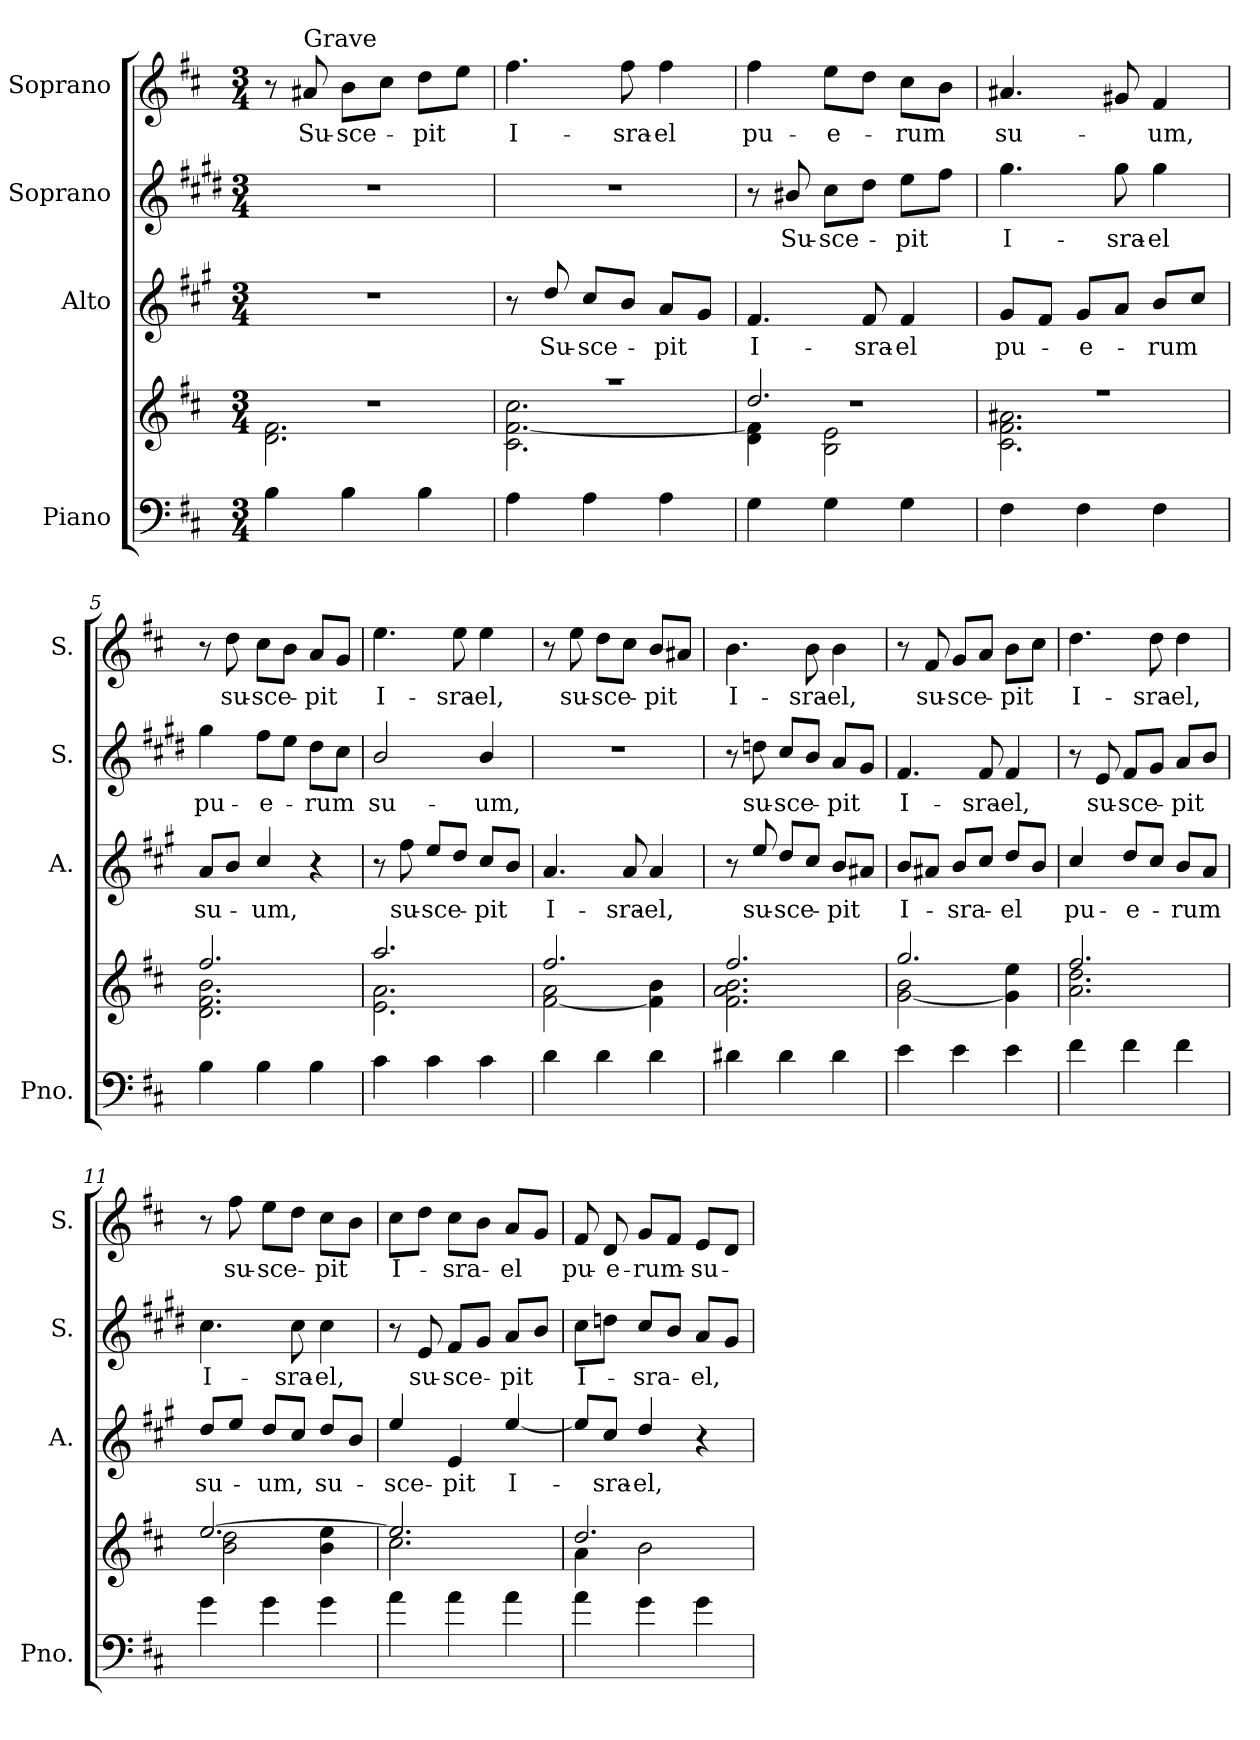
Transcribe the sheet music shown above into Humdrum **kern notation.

**kern	**kern	**kern	**text	**kern	**text	**kern	**text
*part4	*part4	*part3	*part3	*part2	*part2	*part1	*part1
*staff5	*staff4	*staff3	*staff3	*staff2	*staff2	*staff1	*staff1
*I"Piano	*	*I"Alto	*	*I"Soprano	*	*I"Soprano	*
*I'Pno.	*	*I'A.	*	*I'S.	*	*I'S.	*
*clefF4	*clefG2	*clefG2	*	*clefG2	*	*clefG2	*
*	*	*ITrd4c7	*	*ITrd1c2	*	*	*
*k[f#c#]	*k[f#c#]	*k[f#c#]	*	*k[f#c#]	*	*k[f#c#]	*
*D:	*D:	*D:	*	*D:	*	*D:	*
*M3/4	*M3/4	*M3/4	*	*M3/4	*	*M3/4	*
=1	=1	=1	=1	=1	=1	=1	=1
*	*^	*	*	*	*	*	*
4B\	2.r	2.d\ 2.f#\	2.r	.	2.r	.	8r	.
!	!	!	!	!	!	!	!LO:TX:a:t=Grave	!
.	.	.	.	.	.	.	8a#X/	Su-
4B\	.	.	.	.	.	.	8b\L	-sce-
.	.	.	.	.	.	.	8cc#\J	.
4B\	.	.	.	.	.	.	8dd\L	-pit
.	.	.	.	.	.	.	8ee\J	.
=2	=2	=2	=2	=2	=2	=2	=2	=2
4A\	2.r	2.c#\ [2.f#\ 2.cc#\	8r	.	2.r	.	4.ff#\	I-
.	.	.	8g/	Su-	.	.	.	.
4A\	.	.	8f#/L	-sce-	.	.	.	.
.	.	.	8e/J	.	.	.	8ff#\	-sra-
4A\	.	.	8d/L	-pit	.	.	4ff#\	-el
.	.	.	8c#/J	.	.	.	.	.
=3	=3	=3	=3	=3	=3	=3	=3	=3
*	*	*^	*	*	*	*	*	*
4G\	2.r	4d\ 4f#\]	2.dd/	4.B/	I-	8r	.	4ff#\	pu-
.	.	.	.	.	.	8a#X/	Su-	.	.
4G\	.	2B\ 2e\	.	.	.	8b\L	-sce-	8ee\L	-e-
.	.	.	.	8B/	-sra-	8cc#\J	.	8dd\J	.
4G\	.	.	.	4B/	-el	8dd\L	-pit	8cc#\L	-rum
.	.	.	.	.	.	8ee\J	.	8b\J	.
*	*	*v	*v	*	*	*	*	*	*
=4	=4	=4	=4	=4	=4	=4	=4	=4
4F#\	2.r	2.c#\ 2.f#\ 2.a#X\	8c#/L	pu-	4.ff#\	I-	4.a#X/	su-
.	.	.	8B/J	.	.	.	.	.
4F#\	.	.	8c#/L	-e-	.	.	.	.
.	.	.	8d/J	.	8ff#\	-sra-	8g#X/	.
4F#\	.	.	8e/L	-rum	4ff#\	-el	4f#/	-um,
.	.	.	8f#/J	.	.	.	.	.
!!LO:LB:g=z
=5	=5	=5	=5	=5	=5	=5	=5	=5
4B\	2.ff#/	2.d\ 2.f#\ 2.b\	8d/L	su-	4ff#\	pu-	8r	.
.	.	.	8e/J	.	.	.	8dd\	su-
4B\	.	.	4f#/	-um,	8ee\L	-e-	8cc#\L	-sce-
.	.	.	.	.	8dd\J	.	8b\J	.
4B\	.	.	4r	.	8cc#\L	-rum	8a/L	-pit
.	.	.	.	.	8b\J	.	8g/J	.
=6	=6	=6	=6	=6	=6	=6	=6	=6
4c#\	2.aa/	2.e\ 2.a\	8r	.	2a/	su-	4.ee\	I-
.	.	.	8b\	su-	.	.	.	.
4c#\	.	.	8a/L	-sce-	.	.	.	.
.	.	.	8g/J	.	.	.	8ee\	-sra-
4c#\	.	.	8f#/L	-pit	4a/	-um,	4ee\	-el,
.	.	.	8e/J	.	.	.	.	.
=7	=7	=7	=7	=7	=7	=7	=7	=7
4d\	2.ff#/	[2f#\ 2a\	4.d/	I-	2.r	.	8r	.
.	.	.	.	.	.	.	8ee\	su-
4d\	.	.	.	.	.	.	8dd\L	-sce-
.	.	.	8d/	-sra-	.	.	8cc#\J	.
4d\	.	4f#\] 4b\	4d/	-el,	.	.	8b/L	-pit
.	.	.	.	.	.	.	8a#X/J	.
=8	=8	=8	=8	=8	=8	=8	=8	=8
4d#X\	2.ff#/	2.f#\ 2.a\ 2.b\	8r	.	8r	.	4.b\	I-
.	.	.	8a/	su-	8ccn\	su-	.	.
4d#\	.	.	8g/L	-sce-	8b/L	-sce-	.	.
.	.	.	8f#/J	.	8a/J	.	8b\	-sra-
4d#\	.	.	8e/L	-pit	8g/L	-pit	4b\	-el,
.	.	.	8d#X/J	.	8f#/J	.	.	.
!!LO:PB:g=z
=9	=9	=9	=9	=9	=9	=9	=9	=9
4e\	2.gg/	[2g\ 2b\	8e/L	I-	4.e/	I-	8r	.
.	.	.	8d#X/J	.	.	.	8f#/	su-
4e\	.	.	8e/L	-sra-	.	.	8g/L	-sce-
.	.	.	8f#/J	.	8e/	-sra-	8a/J	.
4e\	.	4g\] 4ee\	8g/L	-el	4e/	-el,	8b\L	-pit
.	.	.	8e/J	.	.	.	8cc#\J	.
=10	=10	=10	=10	=10	=10	=10	=10	=10
4f#\	2.ff#/	2.a\ 2.dd\	4f#/	pu-	8r	.	4.dd\	I-
.	.	.	.	.	8d/	su-	.	.
4f#\	.	.	8g/L	-e-	8e/L	-sce-	.	.
.	.	.	8f#/J	.	8f#/J	.	8dd\	-sra-
4f#\	.	.	8e/L	-rum	8g/L	-pit	4dd\	-el,
.	.	.	8d/J	.	8a/J	.	.	.
=11	=11	=11	=11	=11	=11	=11	=11	=11
4g\	[2.ee/	2b\ 2dd\	8g/L	su-	4.b\	I-	8r	.
.	.	.	8a/J	.	.	.	8ff#\	su-
4g\	.	.	8g/L	-um,	.	.	8ee\L	-sce-
.	.	.	8f#/J	.	8b\	-sra-	8dd\J	.
4g\	.	4b\ 4ee\	8g/L	su-	4b\	-el,	8cc#\L	-pit
.	.	.	8e/J	.	.	.	8b\J	.
=12	=12	=12	=12	=12	=12	=12	=12	=12
4a\	2.ee/]	2.cc#\	4a/	-sce-	8r	.	8cc#\L	I-
.	.	.	.	.	8d/	su-	8dd\J	.
4a\	.	.	4A/	-pit	8e/L	-sce-	8cc#\L	-sra-
.	.	.	.	.	8f#/J	.	8b\J	.
4a\	.	.	[4a/	I-	8g/L	-pit	8a/L	-el
.	.	.	.	.	8a/J	.	8g/J	.
!!LO:LB:g=z
=13	=13	=13	=13	=13	=13	=13	=13	=13
4a\	2.dd/	4a\	8a/L]	.	8b\L	I-	8f#/	pu-
.	.	.	8f#/J	-sra-	8ccn\J	.	8d/	-e-
4g\	.	2b\	4g/	-el,	8b/L	-sra-	8g/L	-rum-
.	.	.	.	.	8a/J	.	8f#/J	.
4g\	.	.	4r	.	8g/L	-el,	8e/L	-su-
.	.	.	.	.	8f#/J	.	8d/J	.
*	*v	*v	*	*	*	*	*	*
=	=	=	=	=	=	=	=
*-	*-	*-	*-	*-	*-	*-	*-
